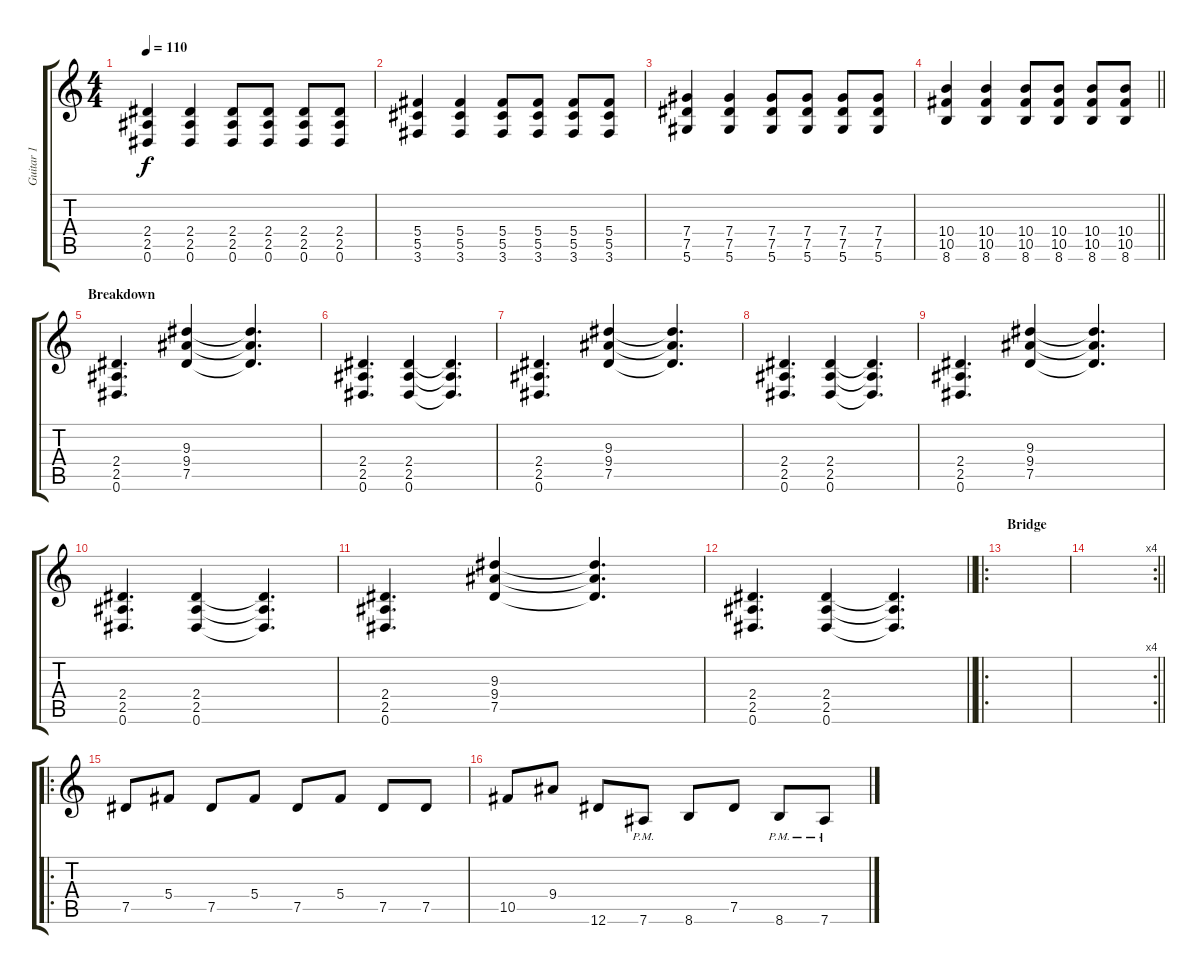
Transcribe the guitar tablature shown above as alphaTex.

\track ("Guitar 1" "Guitar 1") {instrument electricguitarmuted}
\staff {score tabs}
\tuning (Eb4 Bb3 Gb3 Db3 Ab2 Eb2) {hide}
\ts (4 4)
\tempo 110
\clef g2
\ks c
(2.4 2.5 0.6).4{dy f} (2.4 2.5 0.6).4 (2.4 2.5 0.6).8 (2.4 2.5 0.6).8 (2.4 2.5 0.6).8 (2.4 2.5 0.6).8 |
(5.4 5.5 3.6).4 (5.4 5.5 3.6).4 (5.4 5.5 3.6).8 (5.4 5.5 3.6).8 (5.4 5.5 3.6).8 (5.4 5.5 3.6).8 |
(7.4 7.5 5.6).4 (7.4 7.5 5.6).4 (7.4 7.5 5.6).8 (7.4 7.5 5.6).8 (7.4 7.5 5.6).8 (7.4 7.5 5.6).8 |
\barLineRight lightlight
(10.4 10.5 8.6).4 (10.4 10.5 8.6).4 (10.4 10.5 8.6).8 (10.4 10.5 8.6).8 (10.4 10.5 8.6).8 (10.4 10.5 8.6).8 |
\section ("" "Breakdown")
(2.4 2.5 0.6).4{d} (9.3 9.4 7.5).4 (9.3{t} 9.4{t} 7.5{t}).4{d} |
(2.4 2.5 0.6).4{d} (2.4 2.5 0.6).4 (2.4{t} 2.5{t} 0.6{t}).4{d} |
(2.4 2.5 0.6).4{d} (9.3 9.4 7.5).4 (9.3{t} 9.4{t} 7.5{t}).4{d} |
(2.4 2.5 0.6).4{d} (2.4 2.5 0.6).4 (2.4{t} 2.5{t} 0.6{t}).4{d} |
(2.4 2.5 0.6).4{d} (9.3 9.4 7.5).4 (9.3{t} 9.4{t} 7.5{t}).4{d} |
(2.4 2.5 0.6).4{d} (2.4 2.5 0.6).4 (2.4{t} 2.5{t} 0.6{t}).4{d} |
(2.4 2.5 0.6).4{d} (9.3 9.4 7.5).4 (9.3{t} 9.4{t} 7.5{t}).4{d} |
\barLineRight lightlight
(2.4 2.5 0.6).4{d} (2.4 2.5 0.6).4 (2.4{t} 2.5{t} 0.6{t}).4{d} |
\ro
\section ("" "Bridge")
|
\rc 4
\barLineRight lightlight
|
\ro
7.5.8{volume 10 instrument electricguitarjazz} 5.4.8 7.5.8 5.4.8 7.5.8 5.4.8 7.5.8 7.5.8 |
10.5.8 9.4.8 12.6.8 7.6{pm}.8 8.6.8 7.5.8 8.6{pm}.8 7.6{pm}.8
